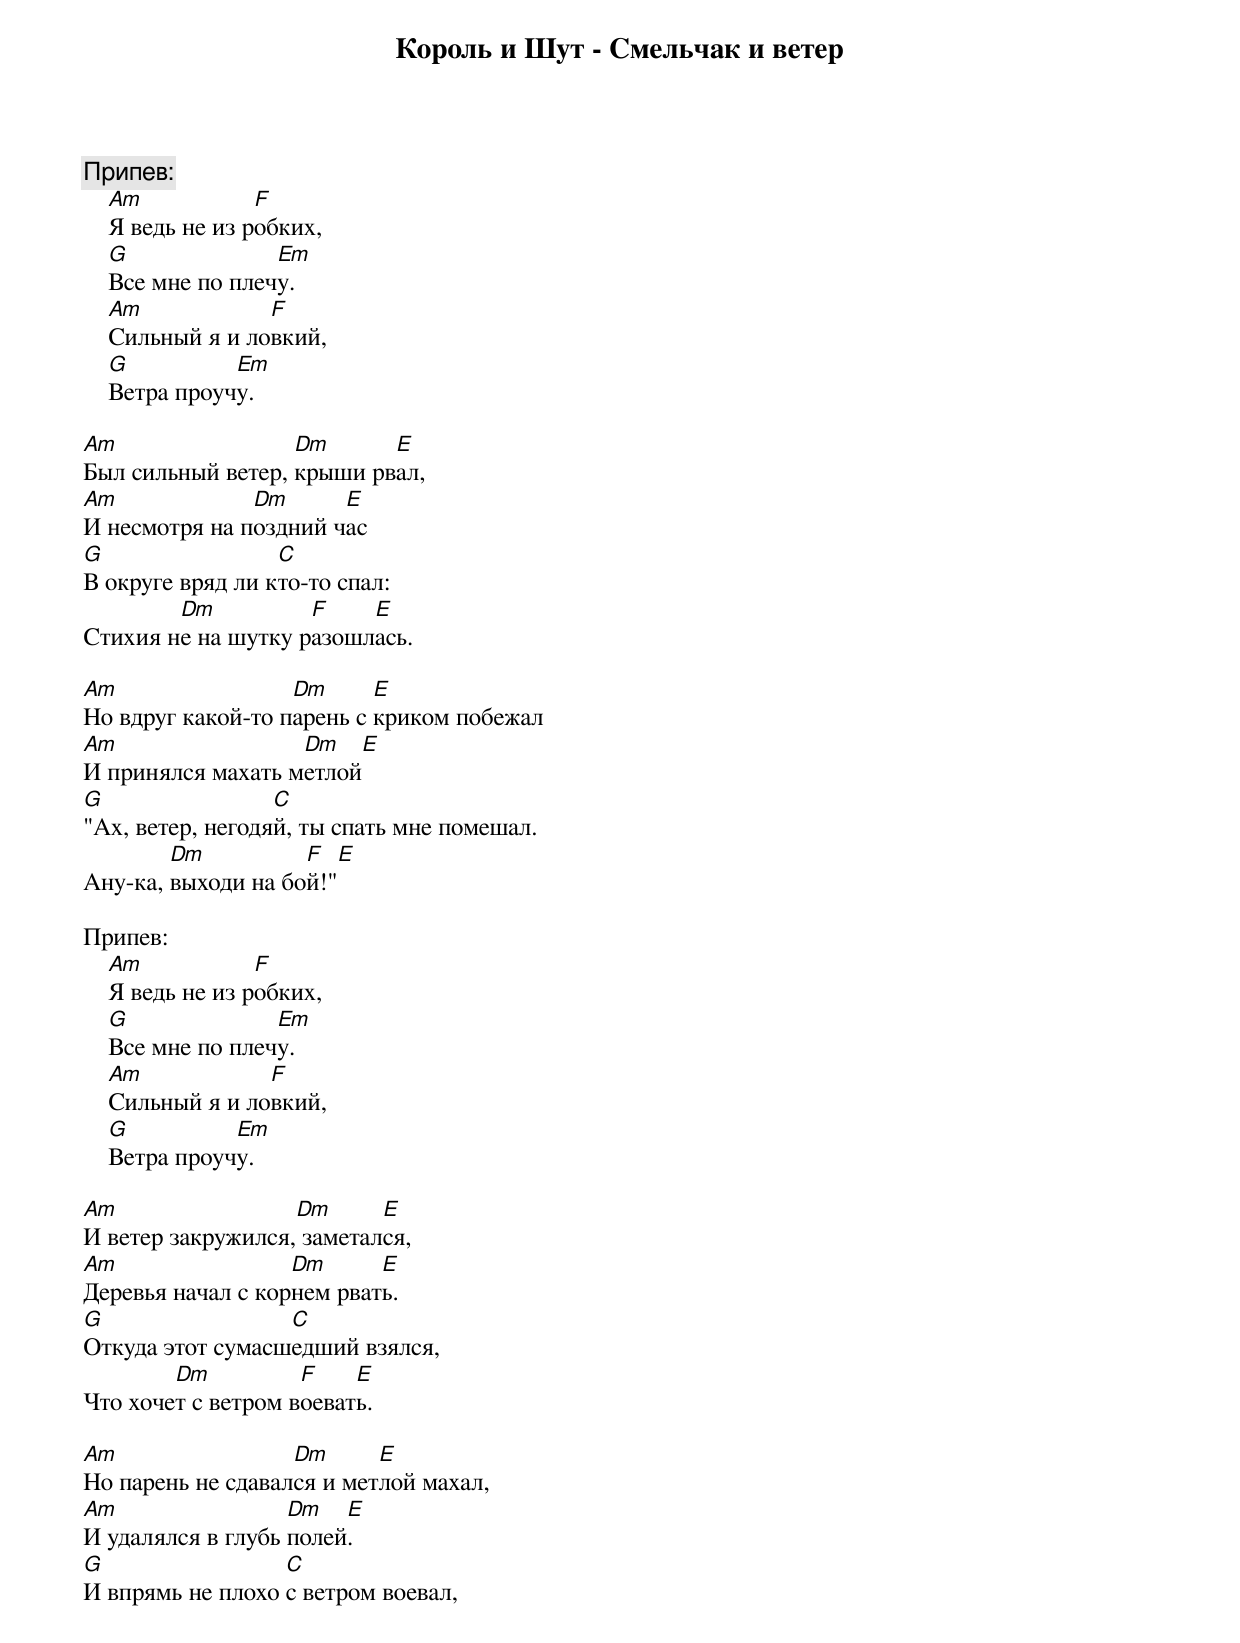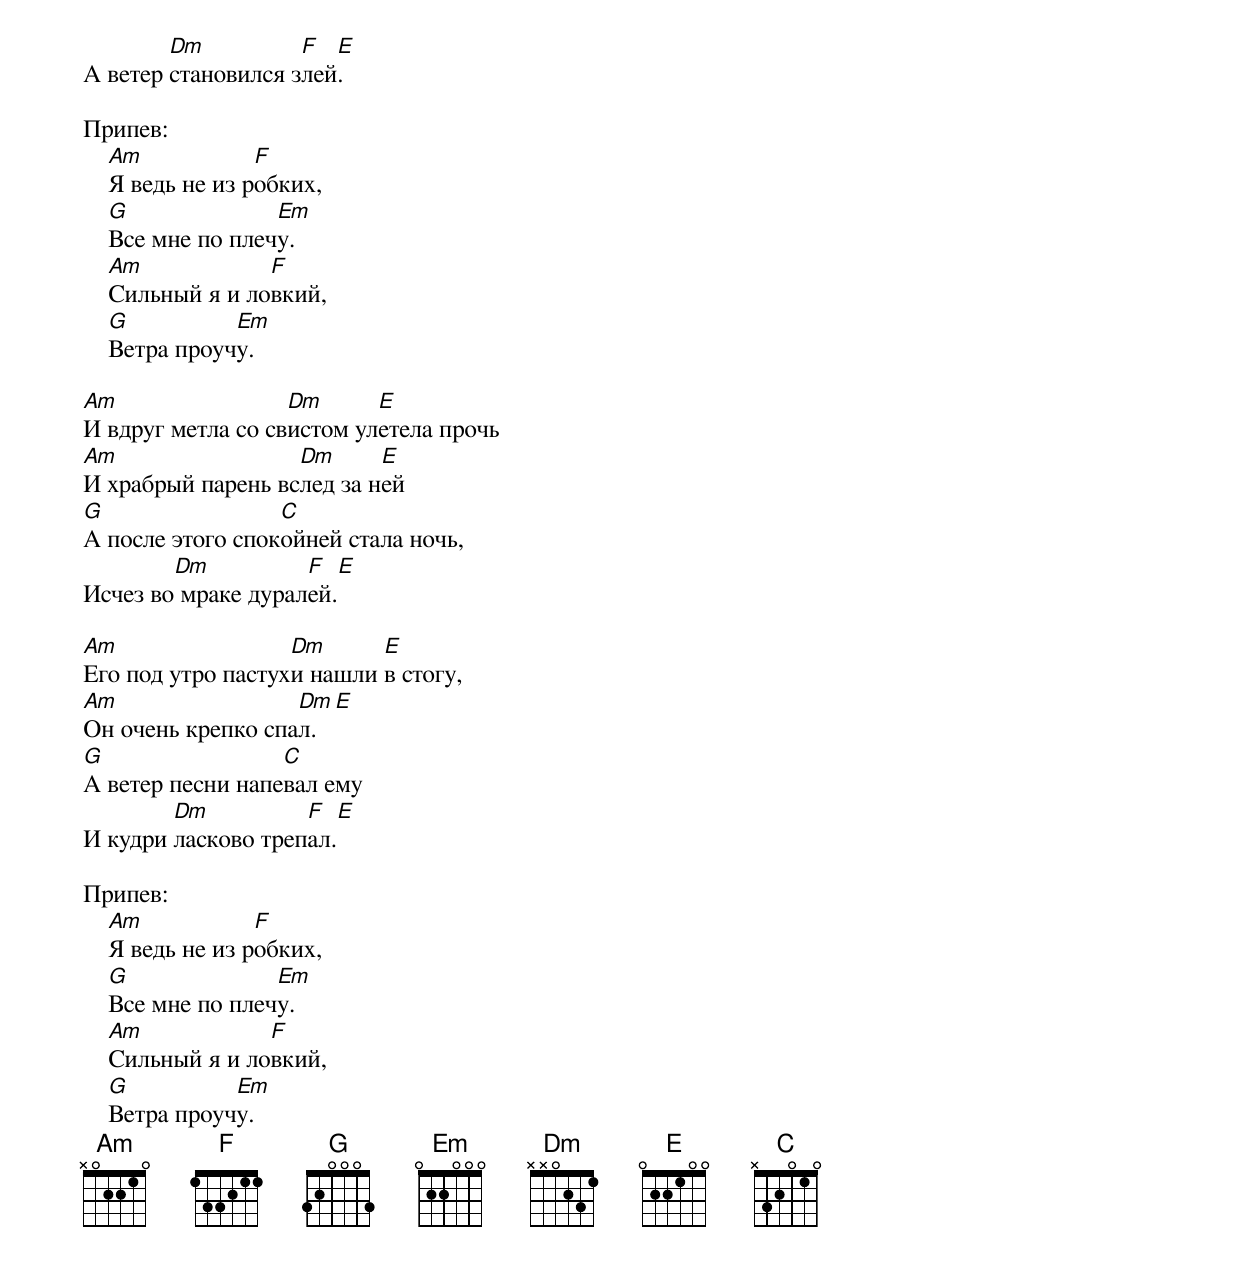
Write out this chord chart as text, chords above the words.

Король и Шут - Смельчак и ветер

Припев:
    Am            F
    Я ведь не из робких,
    G              Em
    Все мне по плечу.
    Am            F
    Сильный я и ловкий,
    G          Em
    Ветра проучу.

Am                 Dm      E
Был сильный ветер, крыши рвал,
Am             Dm      E
И несмотря на поздний час
G                 C
В округе вряд ли кто-то спал:
        Dm          F    E
Стихия не на шутку разошлась.

Am                 Dm      E
Но вдруг какой-то парень с криком побежал
Am                 Dm   E
И принялся махать метлой
G                 C
"Ах, ветер, негодяй, ты спать мне помешал.
        Dm          F  E
Ану-ка, выходи на бой!"

Припев:
    Am            F
    Я ведь не из робких,
    G              Em
    Все мне по плечу.
    Am            F
    Сильный я и ловкий,
    G          Em
    Ветра проучу.

Am                 Dm      E
И ветер закружился, заметался,
Am                 Dm      E
Деревья начал с корнем рвать.
G                 C
Откуда этот сумасшедший взялся,
        Dm          F    E
Что хочет с ветром воевать.

Am                 Dm      E
Но парень не сдавался и метлой махал,
Am                 Dm   E
И удалялся в глубь полей.
G                 C
И впрямь не плохо с ветром воевал,
        Dm          F  E
А ветер становился злей.

Припев:
    Am            F
    Я ведь не из робких,
    G              Em
    Все мне по плечу.
    Am            F
    Сильный я и ловкий,
    G          Em
    Ветра проучу.

Am                 Dm      E
И вдруг метла со свистом улетела прочь
Am                 Dm      E
И храбрый парень вслед за ней
G                 C
А после этого спокойней стала ночь,
        Dm          F  E
Исчез во мраке дуралей.

Am                 Dm      E
Его под утро пастухи нашли в стогу,
Am                 Dm  E
Он очень крепко спал.
G                 C
А ветер песни напевал ему
        Dm          F  E
И кудри ласково трепал.

Припев:
    Am            F
    Я ведь не из робких,
    G              Em
    Все мне по плечу.
    Am            F
    Сильный я и ловкий,
    G          Em
    Ветра проучу.
